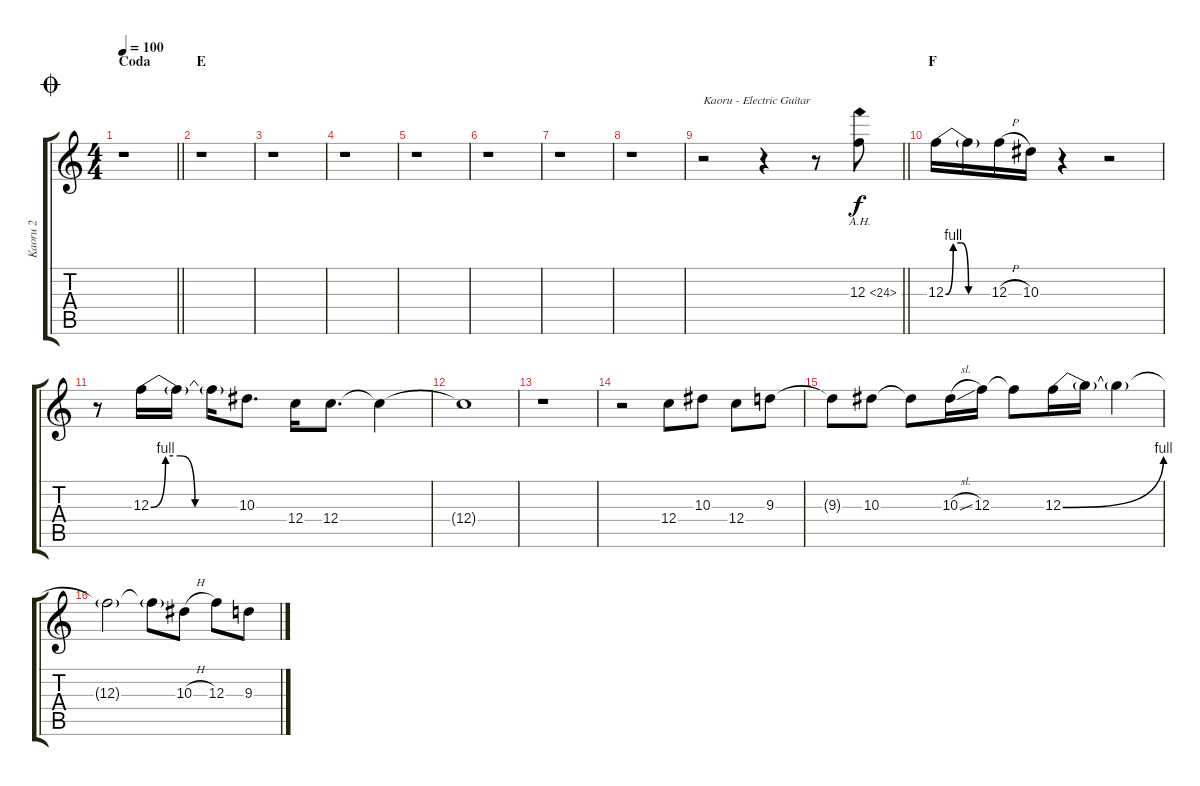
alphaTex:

\track ("Kaoru 2" "Kaoru 2") {instrument overdrivenguitar}
\staff {score tabs}
\tuning (D4 A3 F3 C3 G2 D2) {hide}
\ts (4 4)
\section ("" "Coda")
\jump coda
\tempo 100
\clef g2
\barLineRight lightlight
\ks c
r.1{dy f} |
\section ("" "E")
r.1 |
r.1 |
r.1 |
r.1 |
r.1 |
r.1 |
r.1 |
\barLineRight lightlight
r.2{txt "Kaoru - Electric Guitar" instrument overdrivenguitar} r.4 r.8 12.3{ah 12}.8{volume 15} |
\section ("" "F")
12.3{be (custom 0 0 10 4 20 4 30 0 60 0)}.16 12.3{t}.16 12.3{h}.16 10.3.16 r.4 r.2 |
r.8 12.3{be (custom 0 0 10 4 20 4 30 0 60 0)}.16 12.3{t}.16 12.3{t}.16 10.3.8{d} 12.4.16 12.4.8{d} 12.4{t}.4 |
12.4{t}.1 |
r.1 |
r.2 12.4.8 10.3.8 12.4.8 9.3.8 |
9.3{t}.8 10.3.8 10.3{t}.8 10.3{sl}.16 12.3.16 12.3{t}.8 12.3{be (bend 0 0 60 4)}.16 12.3{t}.16 12.3{t}.4 |
12.3{t}.2 12.3{t}.8 10.3{h}.8 12.3.8 9.3.8
